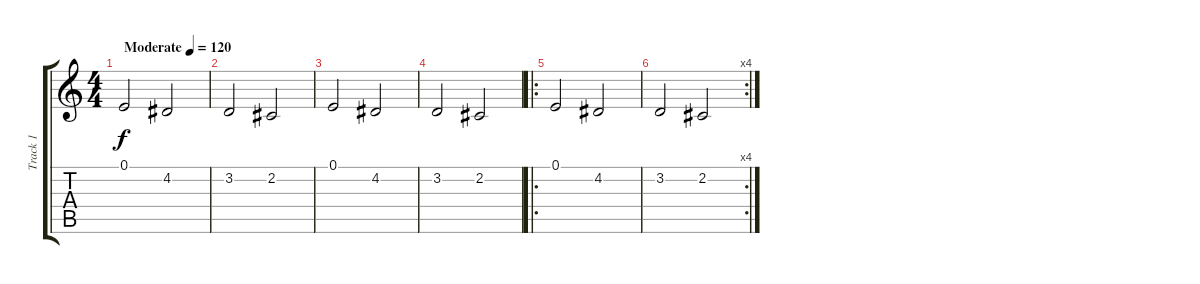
\track ("Track 1" "Track 1") {instrument fx2soundtrack}
\staff {score tabs}
\tuning (E4 B3 G3 D3 A2 E2) {hide}
\ts (4 4)
\tempo (120 "Moderate")
\clef g2
\ks c
0.1.2{dy f instrument fx2soundtrack} 4.2.2 |
3.2.2 2.2.2 |
0.1.2 4.2.2 |
3.2.2 2.2.2 |
\ro
0.1.2 4.2.2 |
\rc 4
3.2.2 2.2.2
